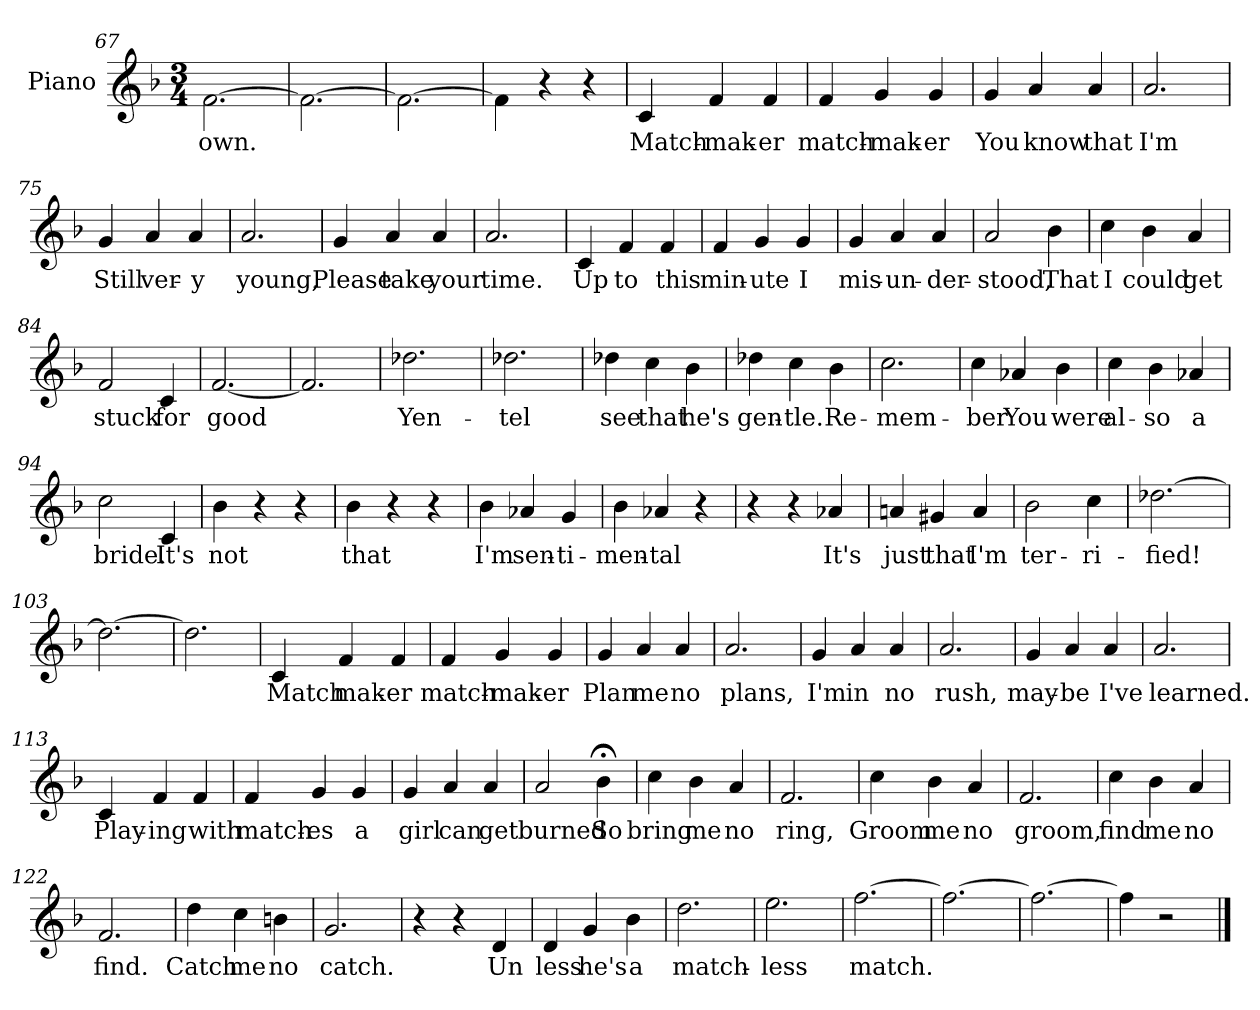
**kern	**text
*part1	*part1
*staff1	*staff1
*I"Piano	*
*I'Pno.	*
*clefG2	*
*k[b-]	*
*F:	*
*M3/4	*
=67	=67
[2.f\	own.
!!LO:LB:g=z
=68	=68
2.f\_	.
=69	=69
2.f\_	.
=70	=70
4f\]	.
4r	.
4r	.
=71	=71
4c/	Match-
4f/	-mak-
4f/	-er
=72	=72
4f/	match-
4g/	-mak-
4g/	-er
=73	=73
4g/	You
4a/	know
4a/	that
=74	=74
2.a/	I'm
=75	=75
4g/	Still
4a/	ver-
4a/	-y
=76	=76
2.a/	young,
!!LO:LB:g=z
=77	=77
4g/	Please
4a/	take
4a/	your
=78	=78
2.a/	time.
=79	=79
4c/	Up
4f/	to
4f/	this
=80	=80
4f/	min-
4g/	-ute
4g/	I
=81	=81
4g/	mis-
4a/	-un-
4a/	-der-
=82	=82
2a/	-stood,
4b-\	That
=83	=83
4cc\	I
4b-\	could
4a/	get
!!LO:LB:g=z
=84	=84
2f/	stuck
4c/	for
=85	=85
[2.f/	good
=86	=86
2.f/]	.
=87	=87
2.dd-X\	Yen-
=88	=88
2.dd-X\	-tel
=89	=89
4dd-X\	see
4cc\	that
4b-\	he's
=90	=90
4dd-X\	gen-
4cc\	-tle.
4b-\	Re-
=91	=91
2.cc\	-mem-
=92	=92
4cc\	-ber
4a-X/	You
4b-\	were
!!LO:LB:g=z
=93	=93
4cc\	al-
4b-\	-so
4a-X/	a
=94	=94
2cc\	bride.
4c/	It's
=95	=95
4b-\	not
4r	.
4r	.
=96	=96
4b-\	that
4r	.
4r	.
=97	=97
4b-\	I'm
4a-X/	sen-
4g/	-ti-
=98	=98
4b-\	-men-
4a-X/	-tal
4r	.
=99	=99
4r	.
4r	.
4a-X/	It's
=100	=100
4an/	just
4g#X/	that
4a/	I'm
!!LO:LB:g=z
=101	=101
2b-\	ter-
4cc\	-ri-
=102	=102
[2.dd-X\	-fied!
=103	=103
2.dd-\_	.
=104	=104
2.dd-\]	.
=105	=105
4c/	Match
4f/	-mak-
4f/	-er
=106	=106
4f/	match-
4g/	-mak-
4g/	-er
=107	=107
4g/	Plan
4a/	me
4a/	no
=108	=108
2.a/	plans,
!!LO:LB:g=z
=109	=109
4g/	I'm
4a/	in
4a/	no
=110	=110
2.a/	rush,
=111	=111
4g/	may-
4a/	-be
4a/	I've
=112	=112
2.a/	learned.
=113	=113
4c/	Play-
4f/	-ing
4f/	with
=114	=114
4f/	match-
4g/	-es
4g/	a
=115	=115
4g/	girl
4a/	can
4a/	get
!!LO:LB:g=z
=116	=116
2aZ/	burned
4b-;<\	So
=117	=117
4cc\	bring
4b-\	me
4a/	no
=118	=118
2.f/	ring,
=119	=119
4cc\	Groom
4b-\	me
4a/	no
=120	=120
2.f/	groom,
=121	=121
4cc\	find
4b-\	me
4a/	no
=122	=122
2.f/	find.
!!LO:LB:g=z
=123	=123
4dd\	Catch
4cc\	me
4bn\	no
=124	=124
2.g/	catch.
=125	=125
4r	.
4r	.
4d/	Un
=126	=126
4d/	less
4g/	he's
4b-\	a
=127	=127
2.dd\	match-
=128	=128
2.ee\	-less
=129	=129
[2.ff\	match.
=130	=130
2.ff\_	.
=131	=131
2.ff\_	.
=132	=132
4ff\]	.
2r	.
==	==
*-	*-
